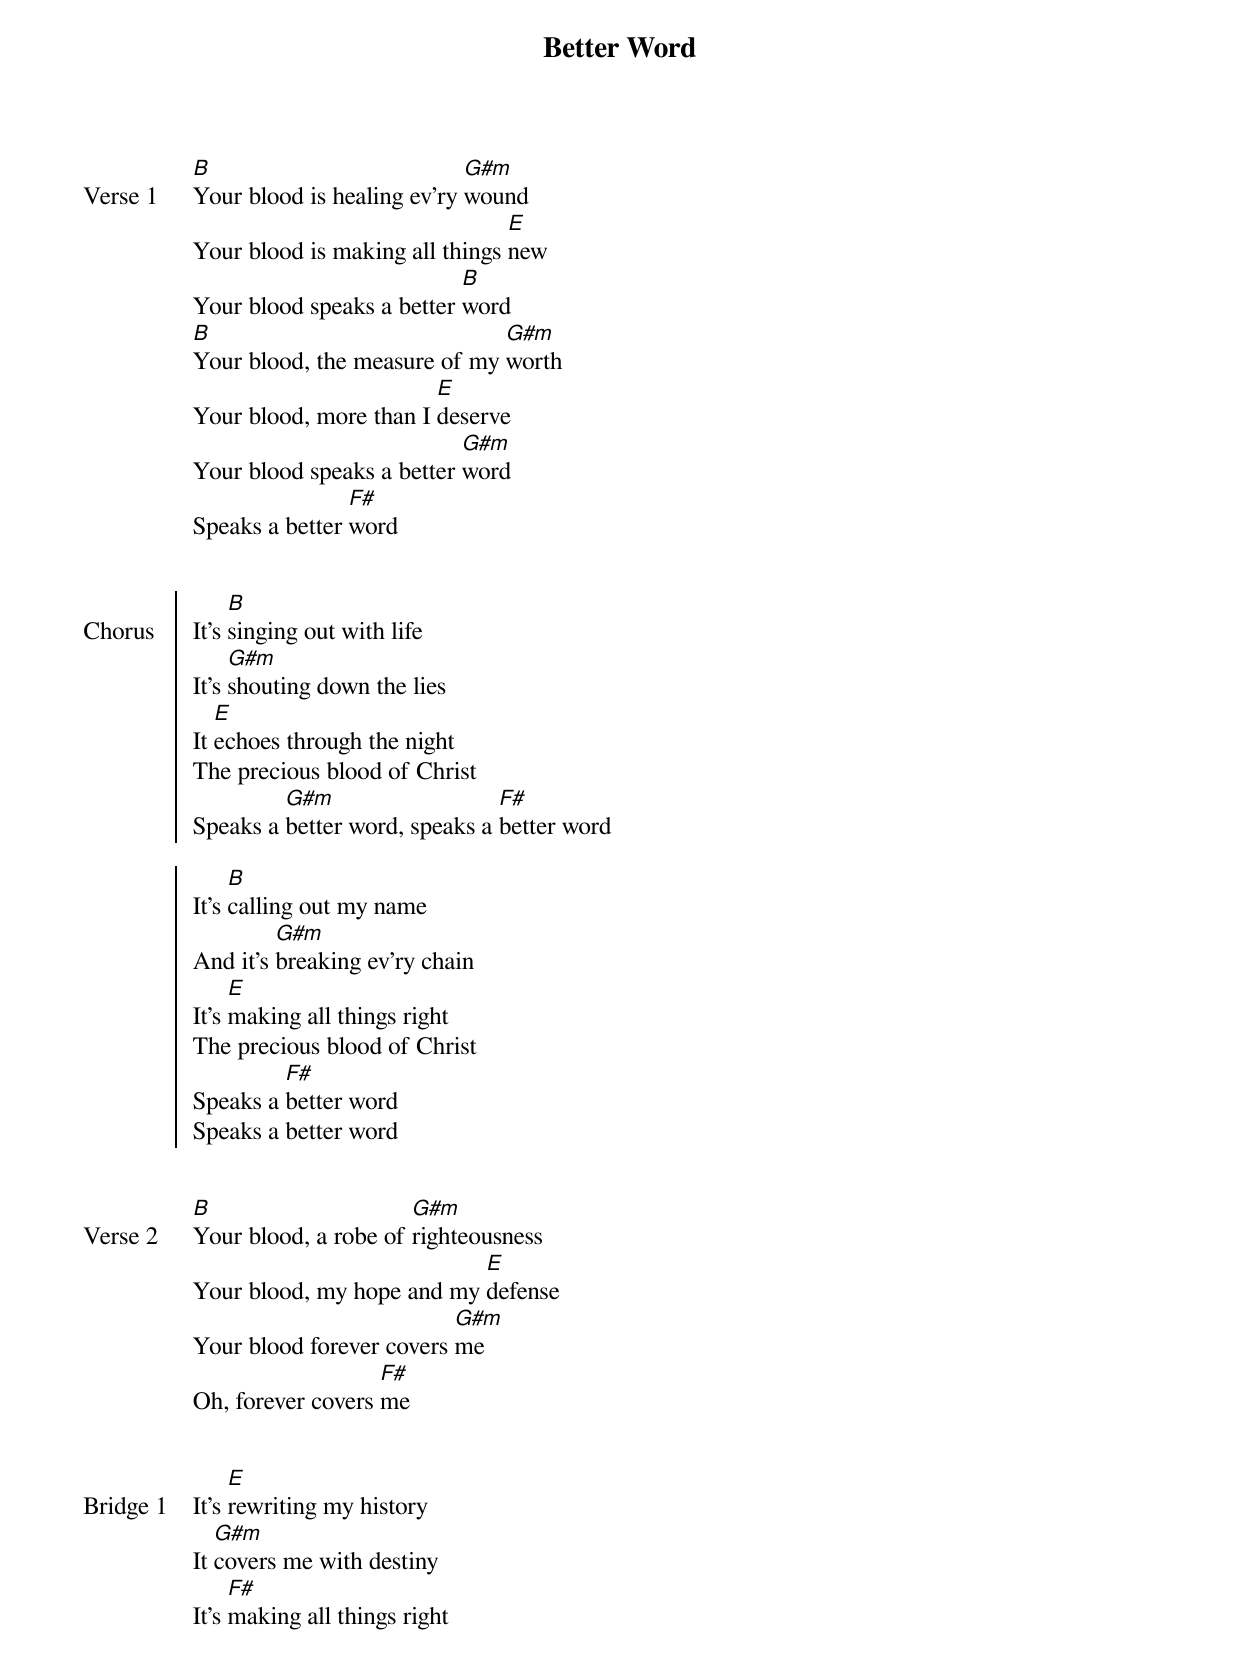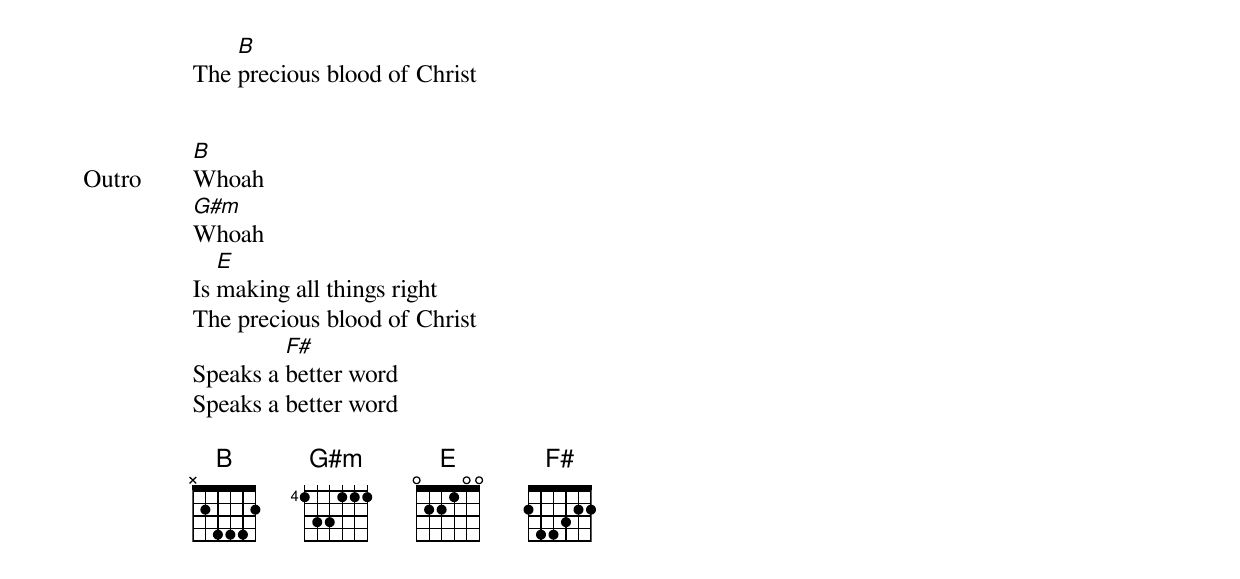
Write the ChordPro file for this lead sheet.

{title: Better Word}
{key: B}
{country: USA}
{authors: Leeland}
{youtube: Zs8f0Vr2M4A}
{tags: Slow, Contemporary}

{start_of_verse: Verse 1}
[B]Your blood is healing ev’ry [G#m]wound
Your blood is making all things [E]new
Your blood speaks a better [B]word
[B]Your blood, the measure of my [G#m]worth
Your blood, more than I [E]deserve
Your blood speaks a better [G#m]word
Speaks a better [F#]word

{end_of_verse}

{start_of_chorus: Chorus}
It’s [B]singing out with life
It’s [G#m]shouting down the lies
It [E]echoes through the night
The precious blood of Christ
Speaks a [G#m]better word, speaks a [F#]better word

It’s [B]calling out my name
And it’s [G#m]breaking ev’ry chain
It’s [E]making all things right
The precious blood of Christ
Speaks a [F#]better word
Speaks a better word

{end_of_chorus}

{start_of_verse: Verse 2}
[B]Your blood, a robe of [G#m]righteousness
Your blood, my hope and my [E]defense
Your blood forever covers [G#m]me
Oh, forever covers [F#]me

{end_of_verse}

{start_of_bridge: Bridge 1}
It’s [E]rewriting my history
It [G#m]covers me with destiny
It’s [F#]making all things right
The [B]precious blood of Christ

{end_of_bridge}

{start_of_bridge: Outro}
[B]Whoah
[G#m]Whoah
Is [E]making all things right
The precious blood of Christ
Speaks a [F#]better word
Speaks a better word

{end_of_bridge}
